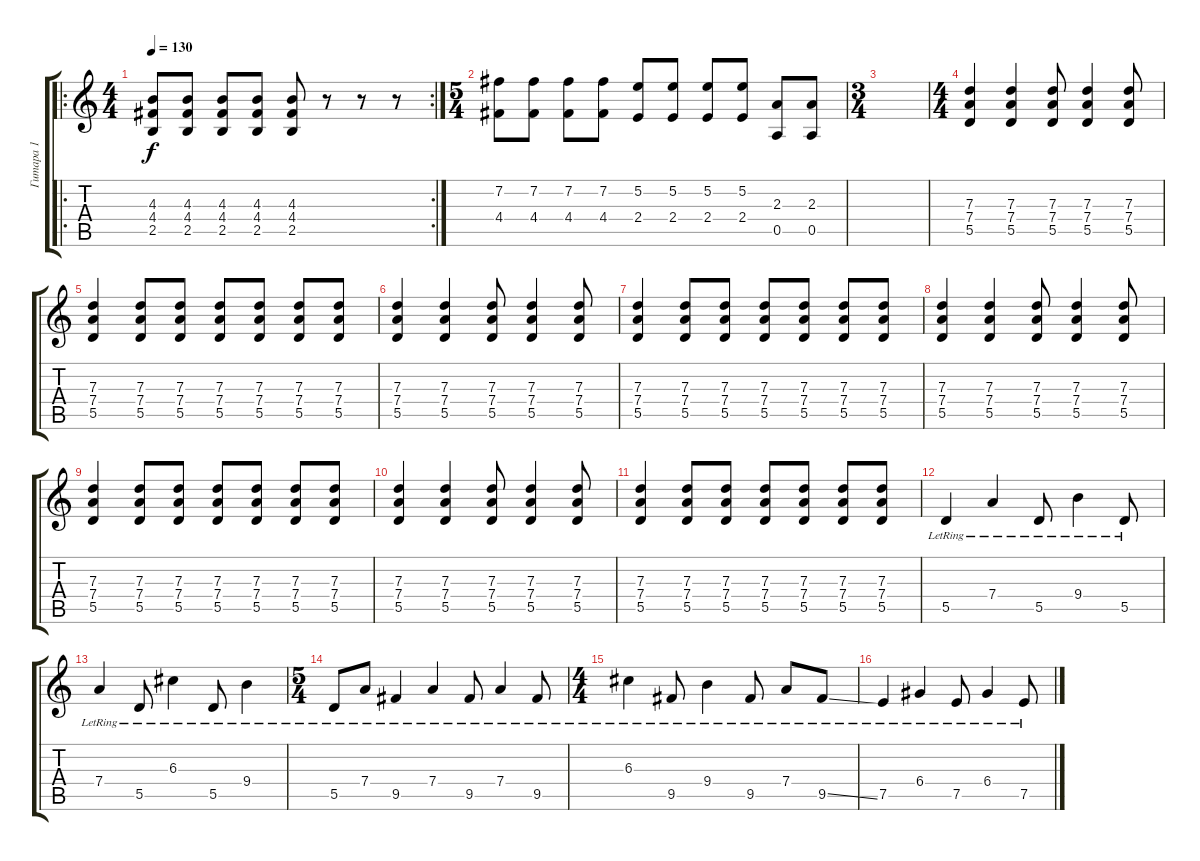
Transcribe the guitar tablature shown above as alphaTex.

\track ("Гитара 1" "Гитара 1") {instrument electricguitarjazz}
\staff {score tabs}
\tuning (E4 B3 G3 D3 A2 E2) {hide}
\ro
\rc 2
\ts (4 4)
\tempo 130
\clef g2
\ks c
(4.3 4.4 2.5).8{dy f} (4.3 4.4 2.5).8 (4.3 4.4 2.5).8 (4.3 4.4 2.5).8 (4.3 4.4 2.5).8 r.8 r.8 r.8 |
\ts (5 4)
(7.2 4.4).8 (7.2 4.4).8 (7.2 4.4).8 (7.2 4.4).8 (5.2 2.4).8 (5.2 2.4).8 (5.2 2.4).8 (5.2 2.4).8 (2.3 0.5).8 (2.3 0.5).8 |
\ts (3 4)
|
\ts (4 4)
(7.3 7.4 5.5).4{volume 13} (7.3 7.4 5.5).4 (7.3 7.4 5.5).8 (7.3 7.4 5.5).4 (7.3 7.4 5.5).8 |
(7.3 7.4 5.5).4 (7.3 7.4 5.5).8 (7.3 7.4 5.5).8 (7.3 7.4 5.5).8 (7.3 7.4 5.5).8 (7.3 7.4 5.5).8 (7.3 7.4 5.5).8 |
(7.3 7.4 5.5).4 (7.3 7.4 5.5).4 (7.3 7.4 5.5).8 (7.3 7.4 5.5).4 (7.3 7.4 5.5).8 |
(7.3 7.4 5.5).4 (7.3 7.4 5.5).8 (7.3 7.4 5.5).8 (7.3 7.4 5.5).8 (7.3 7.4 5.5).8 (7.3 7.4 5.5).8 (7.3 7.4 5.5).8 |
(7.3 7.4 5.5).4 (7.3 7.4 5.5).4 (7.3 7.4 5.5).8 (7.3 7.4 5.5).4 (7.3 7.4 5.5).8 |
(7.3 7.4 5.5).4 (7.3 7.4 5.5).8 (7.3 7.4 5.5).8 (7.3 7.4 5.5).8 (7.3 7.4 5.5).8 (7.3 7.4 5.5).8 (7.3 7.4 5.5).8 |
(7.3 7.4 5.5).4 (7.3 7.4 5.5).4 (7.3 7.4 5.5).8 (7.3 7.4 5.5).4 (7.3 7.4 5.5).8 |
(7.3 7.4 5.5).4 (7.3 7.4 5.5).8 (7.3 7.4 5.5).8 (7.3 7.4 5.5).8 (7.3 7.4 5.5).8 (7.3 7.4 5.5).8 (7.3 7.4 5.5).8 |
5.5{lr}.4{instrument electricguitarjazz} 7.4{lr}.4 5.5{lr}.8 9.4{lr}.4 5.5{lr}.8 |
7.4{lr}.4 5.5{lr}.8 6.3{lr}.4 5.5{lr}.8 9.4{lr}.4 |
\ts (5 4)
5.5{lr}.8 7.4{lr}.8 9.5{lr}.4 7.4{lr}.4 9.5{lr}.8 7.4{lr}.4 9.5{lr}.8 |
\ts (4 4)
6.3{lr}.4 9.5{lr}.8 9.4{lr}.4 9.5{lr}.8 7.4{lr}.8 9.5{ss lr}.8 |
7.5{lr}.4 6.4{lr}.4 7.5{lr}.8 6.4{lr}.4 7.5{ss lr}.8
